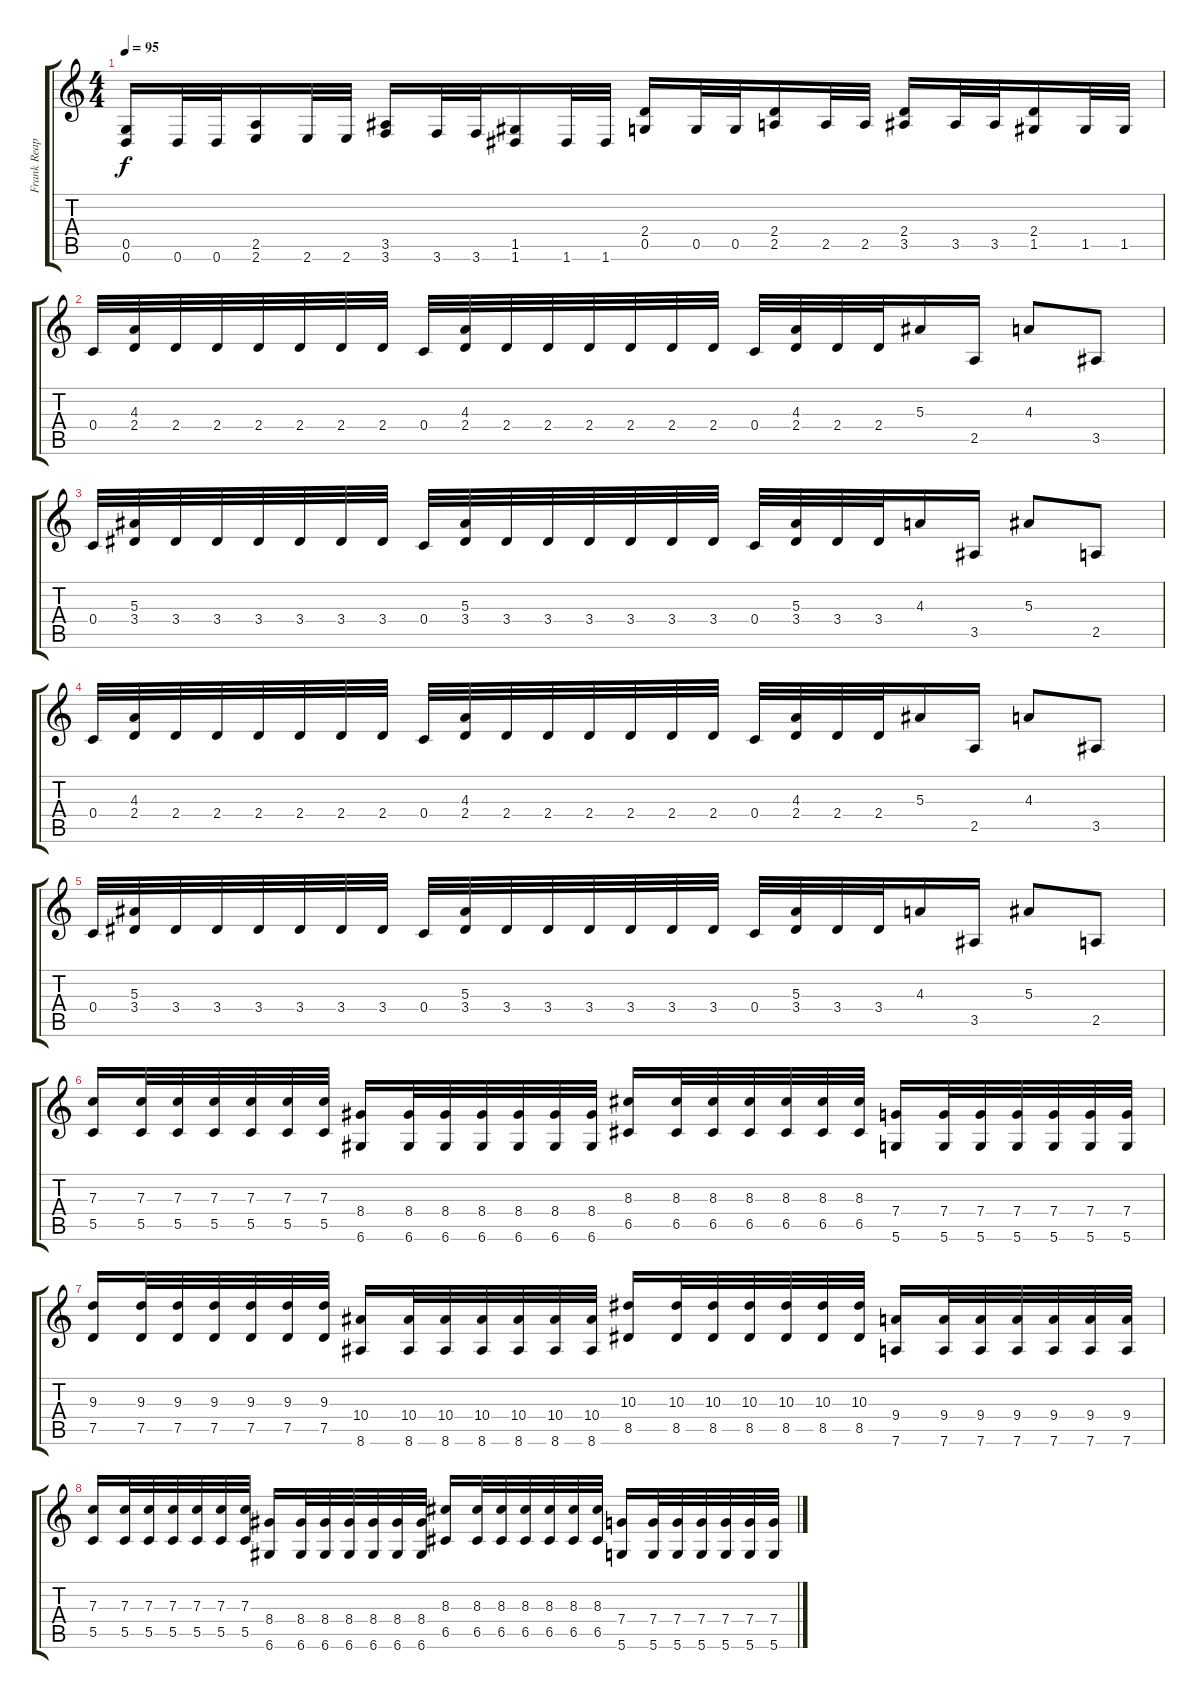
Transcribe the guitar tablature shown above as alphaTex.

\track ("Frank Reaper" "Frank Reap") {instrument overdrivenguitar}
\staff {score tabs}
\tuning (D4 A3 F3 C3 G2 D2) {hide}
\ts (4 4)
\tempo 95
\clef g2
\ks c
(0.5 0.6).16{dy f} 0.6.32 0.6.32 (2.5 2.6).16 2.6.32 2.6.32 (3.5 3.6).16 3.6.32 3.6.32 (1.5 1.6).16 1.6.32 1.6.32 (2.4 0.5).16 0.5.32 0.5.32 (2.4 2.5).16 2.5.32 2.5.32 (2.4 3.5).16 3.5.32 3.5.32 (2.4 1.5).16 1.5.32 1.5.32 |
0.4.32 (4.3 2.4).32 2.4.32 2.4.32 2.4.32 2.4.32 2.4.32 2.4.32 0.4.32 (4.3 2.4).32 2.4.32 2.4.32 2.4.32 2.4.32 2.4.32 2.4.32 0.4.32 (4.3 2.4).32 2.4.32 2.4.32 5.3.16 2.5.16 4.3.8 3.5.8 |
0.4.32 (5.3 3.4).32 3.4.32 3.4.32 3.4.32 3.4.32 3.4.32 3.4.32 0.4.32 (5.3 3.4).32 3.4.32 3.4.32 3.4.32 3.4.32 3.4.32 3.4.32 0.4.32 (5.3 3.4).32 3.4.32 3.4.32 4.3.16 3.5.16 5.3.8 2.5.8 |
0.4.32 (4.3 2.4).32 2.4.32 2.4.32 2.4.32 2.4.32 2.4.32 2.4.32 0.4.32 (4.3 2.4).32 2.4.32 2.4.32 2.4.32 2.4.32 2.4.32 2.4.32 0.4.32 (4.3 2.4).32 2.4.32 2.4.32 5.3.16 2.5.16 4.3.8 3.5.8 |
0.4.32 (5.3 3.4).32 3.4.32 3.4.32 3.4.32 3.4.32 3.4.32 3.4.32 0.4.32 (5.3 3.4).32 3.4.32 3.4.32 3.4.32 3.4.32 3.4.32 3.4.32 0.4.32 (5.3 3.4).32 3.4.32 3.4.32 4.3.16 3.5.16 5.3.8 2.5.8 |
(7.3 5.5).16 (7.3 5.5).32 (7.3 5.5).32 (7.3 5.5).32 (7.3 5.5).32 (7.3 5.5).32 (7.3 5.5).32 (8.4 6.6).16 (8.4 6.6).32 (8.4 6.6).32 (8.4 6.6).32 (8.4 6.6).32 (8.4 6.6).32 (8.4 6.6).32 (8.3 6.5).16 (8.3 6.5).32 (8.3 6.5).32 (8.3 6.5).32 (8.3 6.5).32 (8.3 6.5).32 (8.3 6.5).32 (7.4 5.6).16 (7.4 5.6).32 (7.4 5.6).32 (7.4 5.6).32 (7.4 5.6).32 (7.4 5.6).32 (7.4 5.6).32 |
(9.3 7.5).16 (9.3 7.5).32 (9.3 7.5).32 (9.3 7.5).32 (9.3 7.5).32 (9.3 7.5).32 (9.3 7.5).32 (10.4 8.6).16 (10.4 8.6).32 (10.4 8.6).32 (10.4 8.6).32 (10.4 8.6).32 (10.4 8.6).32 (10.4 8.6).32 (10.3 8.5).16 (10.3 8.5).32 (10.3 8.5).32 (10.3 8.5).32 (10.3 8.5).32 (10.3 8.5).32 (10.3 8.5).32 (9.4 7.6).16 (9.4 7.6).32 (9.4 7.6).32 (9.4 7.6).32 (9.4 7.6).32 (9.4 7.6).32 (9.4 7.6).32 |
(7.3 5.5).16 (7.3 5.5).32 (7.3 5.5).32 (7.3 5.5).32 (7.3 5.5).32 (7.3 5.5).32 (7.3 5.5).32 (8.4 6.6).16 (8.4 6.6).32 (8.4 6.6).32 (8.4 6.6).32 (8.4 6.6).32 (8.4 6.6).32 (8.4 6.6).32 (8.3 6.5).16 (8.3 6.5).32 (8.3 6.5).32 (8.3 6.5).32 (8.3 6.5).32 (8.3 6.5).32 (8.3 6.5).32 (7.4 5.6).16 (7.4 5.6).32 (7.4 5.6).32 (7.4 5.6).32 (7.4 5.6).32 (7.4 5.6).32 (7.4 5.6).32
